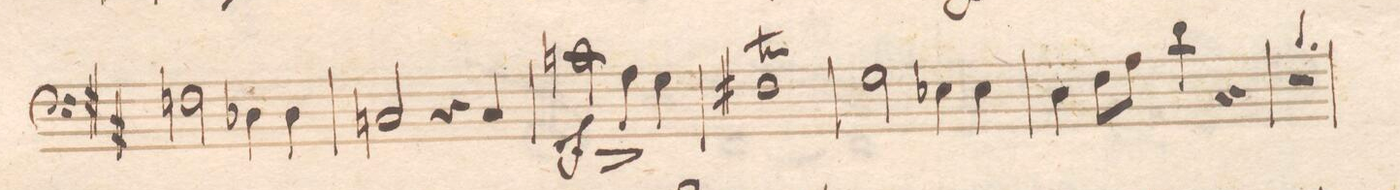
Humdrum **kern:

**kern	**dynam
*I"Basso e Violoncello.	*
*clefF4	*
*k[f#c#]	*
*met(c|)	*
*M2/2	*
2Fn\	.
4D-X\	.
4D-\	.
=53	=53
2Cn/	.
4r	.
4C/	.
=54	=54
2cn\	rfz >
4A\	]
4G\	.
=55	=55
1F#X\t	.
=56	=56
2G\	.
4E-X\	.
4E-\	.
=57	=57
4D\	.
8F#\L	.
8A\J	.
4d\	.
4r	.
=58	=58
1r	.
=59	=59
*-	*-
